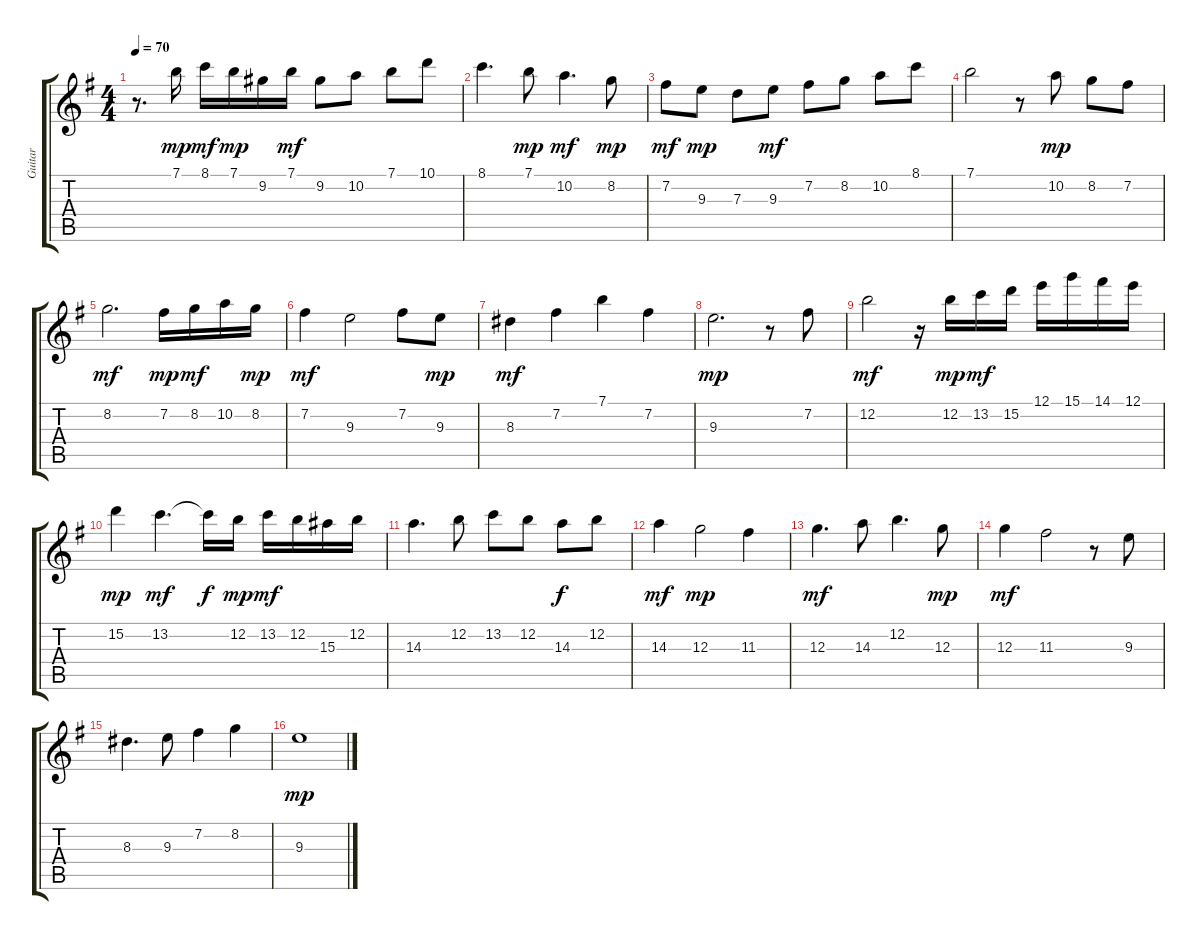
\track ("Guitar" "Guitar") {instrument acousticguitarnylon}
\staff {score tabs}
\tuning (E4 B3 G3 D3 A2 E2) {hide}
\ts (4 4)
\tempo 70
\clef g2
\ks eminor
r.8{d dy mp} 7.1.16 8.1.16{dy mf} 7.1.16{dy mp} 9.2.16 7.1.16{dy mf} 9.2.8 10.2.8 7.1.8 10.1.8 |
8.1.4{d} 7.1.8{dy mp} 10.2.4{d dy mf} 8.2.8{dy mp} |
7.2.8{dy mf} 9.3.8{dy mp} 7.3.8 9.3.8{dy mf} 7.2.8 8.2.8 10.2.8 8.1.8 |
7.1.2 r.8 10.2.8{dy mp} 8.2.8 7.2.8 |
8.2.2{d dy mf} 7.2.16{dy mp} 8.2.16{dy mf} 10.2.16 8.2.16{dy mp} |
7.2.4{dy mf} 9.3.2 7.2.8 9.3.8{dy mp} |
8.3.4{dy mf} 7.2.4 7.1.4 7.2.4 |
9.3.2{d dy mp} r.8 7.2.8 |
12.2.2{dy mf} r.16 12.2.16{dy mp} 13.2.16{dy mf} 15.2.16 12.1.16 15.1.16 14.1.16 12.1.16 |
15.2.4{dy mp} 13.2.4{d dy mf} 13.2{t}.16{dy f} 12.2.16{dy mp} 13.2.16{dy mf} 12.2.16 15.3.16 12.2.16 |
14.3.4{d} 12.2.8 13.2.8 12.2.8 14.3.8{dy f} 12.2.8 |
14.3.4{dy mf} 12.3.2{dy mp} 11.3.4 |
12.3.4{d dy mf} 14.3.8 12.2.4{d} 12.3.8{dy mp} |
12.3.4{dy mf} 11.3.2 r.8 9.3.8 |
8.3.4{d} 9.3.8 7.2.4 8.2.4 |
9.3.1{dy mp}
